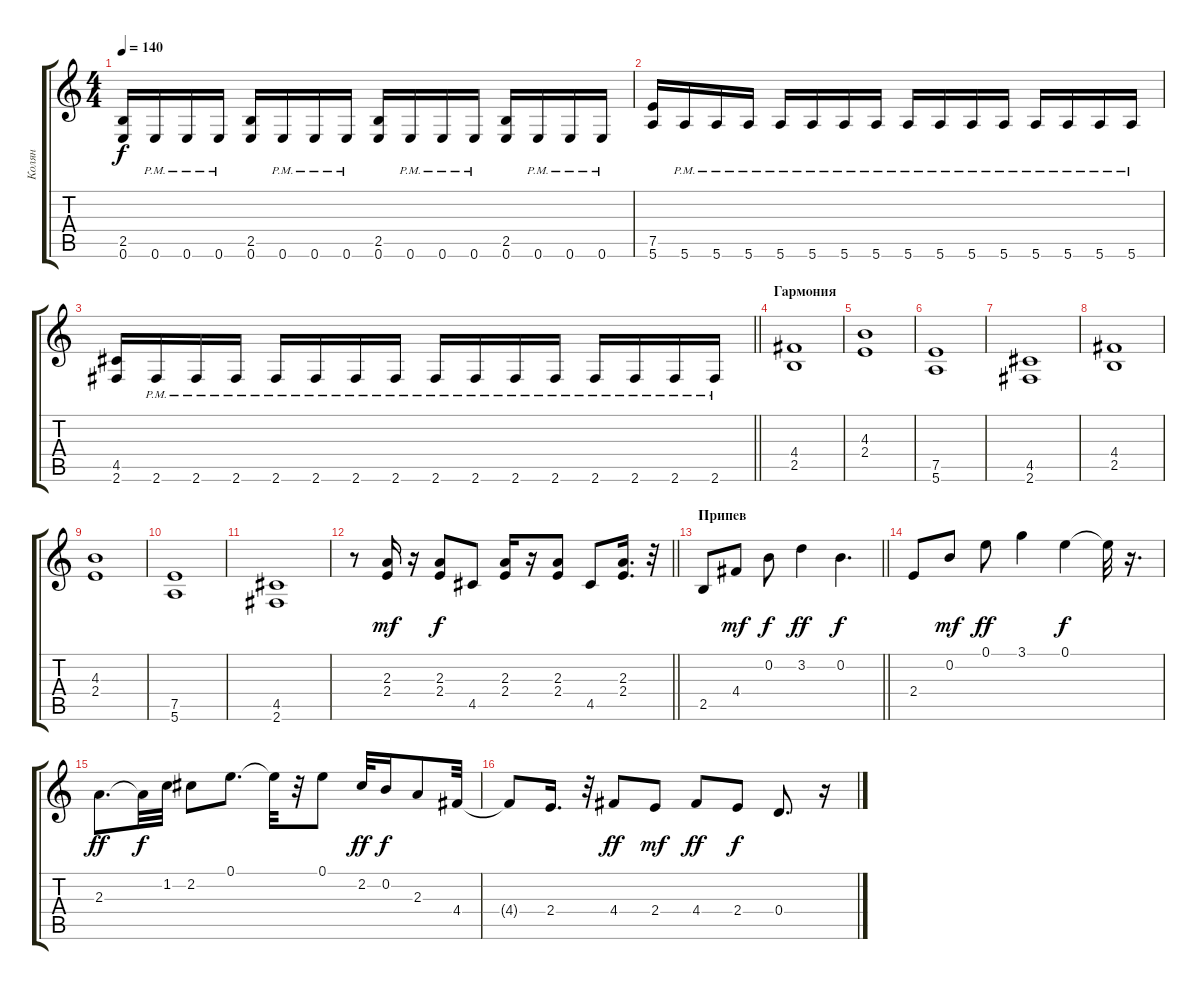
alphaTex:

\track ("Колян" "Колян") {instrument distortionguitar}
\staff {score tabs}
\tuning (E4 B3 G3 D3 A2 E2) {hide}
\ts (4 4)
\tempo 140
\clef g2
\ks c
(2.5 0.6).16{dy f} 0.6{pm}.16 0.6{pm}.16 0.6{pm}.16 (2.5 0.6).16 0.6{pm}.16 0.6{pm}.16 0.6{pm}.16 (2.5 0.6).16 0.6{pm}.16 0.6{pm}.16 0.6{pm}.16 (2.5 0.6).16 0.6{pm}.16 0.6{pm}.16 0.6{pm}.16 |
(7.5 5.6).16 5.6{pm}.16 5.6{pm}.16 5.6{pm}.16 5.6{pm}.16 5.6{pm}.16 5.6{pm}.16 5.6{pm}.16 5.6{pm}.16 5.6{pm}.16 5.6{pm}.16 5.6{pm}.16 5.6{pm}.16 5.6{pm}.16 5.6{pm}.16 5.6{pm}.16 |
\barLineRight lightlight
(4.5 2.6).16 2.6{pm}.16 2.6{pm}.16 2.6{pm}.16 2.6{pm}.16 2.6{pm}.16 2.6{pm}.16 2.6{pm}.16 2.6{pm}.16 2.6{pm}.16 2.6{pm}.16 2.6{pm}.16 2.6{pm}.16 2.6{pm}.16 2.6{pm}.16 2.6{pm}.16 |
\section ("" "Гармония")
(4.4 2.5).1 |
(4.3 2.4).1 |
(7.5 5.6).1 |
(4.5 2.6).1 |
(4.4 2.5).1 |
(4.3 2.4).1 |
(7.5 5.6).1 |
(4.5 2.6).1 |
\barLineRight lightlight
r.8 (2.3 2.4).16{dy mf} r.16 (2.3 2.4).8{dy f} 4.5.8 (2.3 2.4).16 r.16 (2.3 2.4).8 4.5.8 (2.3 2.4).16{d} r.32 |
\section ("" "Припев")
\barLineRight lightlight
2.5.8 4.4.8{dy mf} 0.2.8{dy f} 3.2.4{dy ff} 0.2.4{d dy f} |
2.4.8 0.2.8{dy mf} 0.1.8{dy ff} 3.1.4 0.1.4{dy f} 0.1{t}.32 r.16{d} |
2.3.8{d dy ff} 2.3{t}.32{dy f} 1.2.32 2.2.8 0.1.8{d} 0.1{t}.32 r.32 0.1.8 2.2.32{dy ff} 0.2.16{dy f} 2.3.8 4.4.32 |
4.4{t}.8 2.4.16{d} r.32 4.4.8{dy ff} 2.4.8{dy mf} 4.4.8{dy ff} 2.4.8{dy f} 0.4.8{d} r.16
